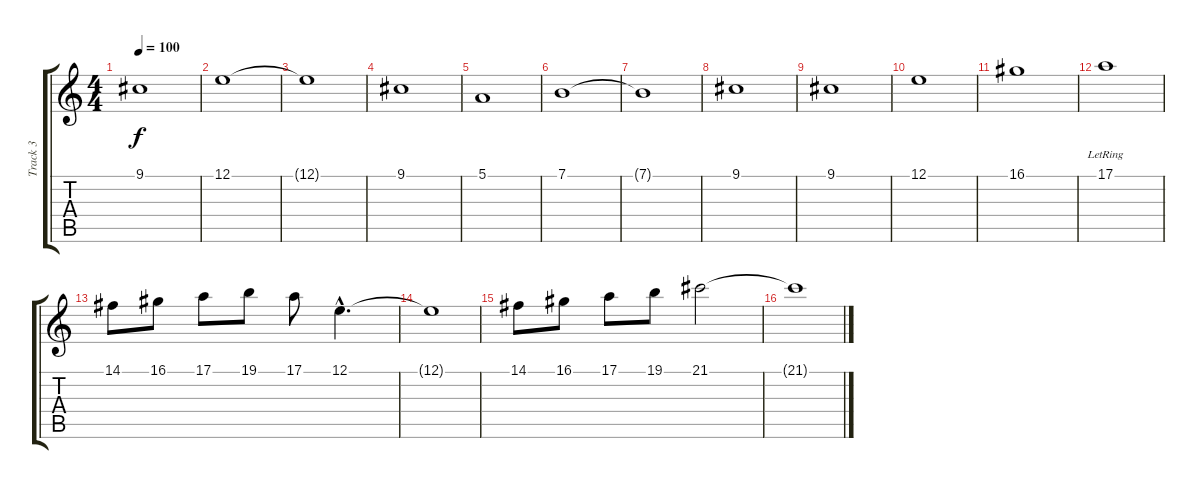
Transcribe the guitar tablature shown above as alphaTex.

\track ("Track 3" "Track 3") {instrument stringensemble1}
\staff {score tabs}
\tuning (E4 B3 G3 D3 A2 E2) {hide}
\ts (4 4)
\tempo 100
\clef g2
\ks c
9.1.1{dy f instrument stringensemble1} |
12.1.1 |
12.1{t}.1 |
9.1.1 |
5.1.1 |
7.1.1 |
7.1{t}.1 |
9.1.1 |
9.1.1 |
12.1.1 |
16.1.1 |
17.1{lr}.1 |
14.1.8 16.1.8 17.1.8 19.1.8 17.1.8 12.1{hac}.4{d} |
12.1{t}.1 |
14.1.8 16.1.8 17.1.8 19.1.8 21.1.2 |
21.1{t}.1
